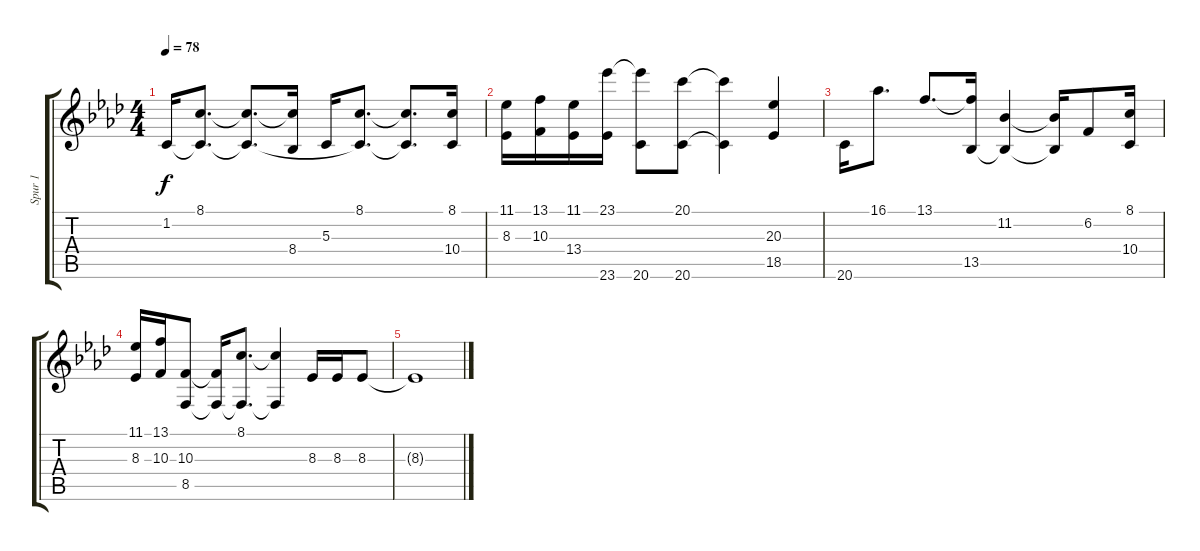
\track ("Spur 1" "Spur 1") {instrument brightacousticpiano bank 81}
\staff {score tabs}
\tuning (E4 B3 G3 D3 A2 E2) {hide}
\ts (4 4)
\tempo 78
\clef g2
\ks ab
1.2.16{dy f} (8.1 1.2{t}).8{d} (8.1{t} 1.2{t}).8{d} (8.1{t} 8.4).16 5.3.16 (8.1 1.2{t}).8{d} (8.1{t} 1.2{t}).8{d} (8.1 10.4).16 |
(11.1 8.3).16 (13.1 10.3).16 (11.1 13.4).16 (23.1 23.6).16 (23.1{t} 20.6).8 (20.1 20.6).8 (20.1{t} 20.6{t}).4 (20.3 18.5).4 |
20.6.16 16.1.8{d} 13.1.8{d} (13.1{t} 13.5).16 (11.2 13.5{t}).4 (11.2{t} 13.5{t}).16 6.2.8 (8.1 10.4).16 |
(11.1 8.3).16 (13.1 10.3).16 (10.3 8.5).8 (10.3{t} 8.5{t}).16 (8.1 8.5{t}).8{d} (8.1{t} 8.5{t}).4 8.3.16 8.3.16 8.3.8 |
8.3{t}.1
